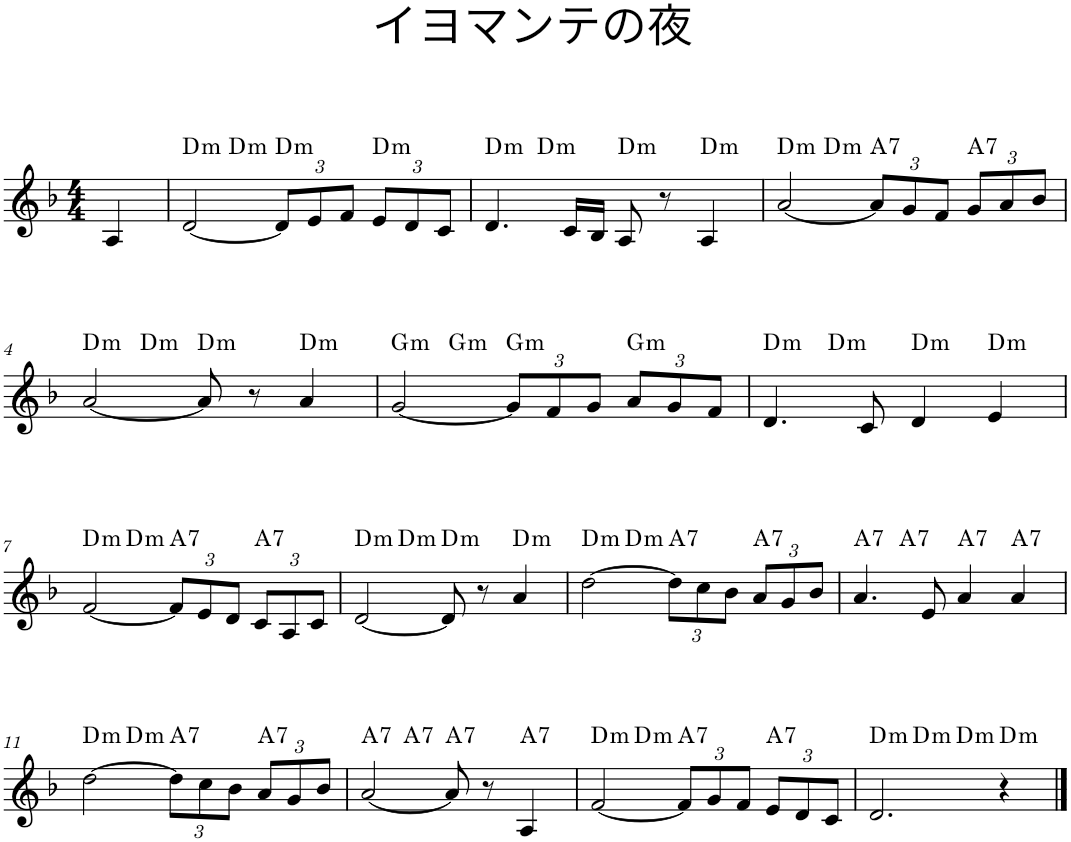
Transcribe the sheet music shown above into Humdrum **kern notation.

**kern	**harte
*part1	*part1
*staff1	*
*I"Piano	*
*I'Pno.	*
*clefG2	*
*k[b-]	*
*M4/4	*
=	=
4A/	.
=1	=1
!	!LO:H:kt=m
*^	*
[2d/	4ryy	D:min
!	!	!LO:H:kt=m
.	2.ryy	D:min
*Xbrackettup	*	*
!	!	!LO:H:kt=m
12d/L]	.	D:min
12e/	.	.
12f/J	.	.
!	!	!LO:H:kt=m
12e/L	.	D:min
12d/	.	.
12c/J	.	.
=2	=2	=2
!	!	!LO:H:kt=m
4.d/	4ryy	D:min
!	!	!LO:H:kt=m
.	2.ryy	D:min
16c/LL	.	.
16B-/JJ	.	.
!	!	!LO:H:kt=m
8A/	.	D:min
8r	.	.
!	!	!LO:H:kt=m
4A/	.	D:min
=3	=3	=3
!	!	!LO:H:kt=m
[2a/	4ryy	D:min
!	!	!LO:H:kt=m
.	2.ryy	D:min
!	!	!LO:H:kt=7
12a/L]	.	A:7
12g/	.	.
12f/J	.	.
!	!	!LO:H:kt=7
12g/L	.	A:7
12a/	.	.
12b-/J	.	.
!!LO:LB:g=z	!!
=4	=4	=4
!	!	!LO:H:kt=m
[<2a/	4ryy	D:min
!	!	!LO:H:kt=m
.	2.ryy	D:min
!	!	!LO:H:kt=m
8a/]	.	D:min
8r	.	.
!	!	!LO:H:kt=m
4a/	.	D:min
=5	=5	=5
!	!	!LO:H:kt=m
[2g/	4ryy	G:min
!	!	!LO:H:kt=m
.	2.ryy	G:min
!	!	!LO:H:kt=m
12g/L]	.	G:min
12f/	.	.
12g/J	.	.
!	!	!LO:H:kt=m
12a/L	.	G:min
12g/	.	.
12f/J	.	.
=6	=6	=6
!	!	!LO:H:kt=m
4.d/	4ryy	D:min
!	!	!LO:H:kt=m
.	2.ryy	D:min
8c/	.	.
!	!	!LO:H:kt=m
4d/	.	D:min
!	!	!LO:H:kt=m
4e/	.	D:min
!!LO:LB:g=z	!!
=7	=7	=7
!	!	!LO:H:kt=m
[2f/	4ryy	D:min
!	!	!LO:H:kt=m
.	2.ryy	D:min
!	!	!LO:H:kt=7
12f/L]	.	A:7
12e/	.	.
12d/J	.	.
!	!	!LO:H:kt=7
12c/L	.	A:7
12A/	.	.
12c/J	.	.
=8	=8	=8
!	!	!LO:H:kt=m
[<2d/	4ryy	D:min
!	!	!LO:H:kt=m
.	2.ryy	D:min
!	!	!LO:H:kt=m
8d/]	.	D:min
8r	.	.
!	!	!LO:H:kt=m
4a/	.	D:min
=9	=9	=9
!	!	!LO:H:kt=m
[2dd\	4ryy	D:min
!	!	!LO:H:kt=m
.	2.ryy	D:min
!	!	!LO:H:kt=7
12dd\L]	.	A:7
12cc\	.	.
12b-\J	.	.
!	!	!LO:H:kt=7
12a/L	.	A:7
12g/	.	.
12b-/J	.	.
=10	=10	=10
!	!	!LO:H:kt=7
4.a/	4ryy	A:7
!	!	!LO:H:kt=7
.	2.ryy	A:7
8e/	.	.
!	!	!LO:H:kt=7
4a/	.	A:7
!	!	!LO:H:kt=7
4a/	.	A:7
!!LO:LB:g=z	!!
=11	=11	=11
!	!	!LO:H:kt=m
[2dd\	4ryy	D:min
!	!	!LO:H:kt=m
.	2.ryy	D:min
!	!	!LO:H:kt=7
12dd\L]	.	A:7
12cc\	.	.
12b-\J	.	.
!	!	!LO:H:kt=7
12a/L	.	A:7
12g/	.	.
12b-/J	.	.
=12	=12	=12
!	!	!LO:H:kt=7
[<2a/	4ryy	A:7
!	!	!LO:H:kt=7
.	2.ryy	A:7
!	!	!LO:H:kt=7
8a/]	.	A:7
8r	.	.
!	!	!LO:H:kt=7
4A/	.	A:7
=13	=13	=13
!	!	!LO:H:kt=m
[2f/	4ryy	D:min
!	!	!LO:H:kt=m
.	2.ryy	D:min
!	!	!LO:H:kt=7
12f/L]	.	A:7
12g/	.	.
12f/J	.	.
!	!	!LO:H:kt=7
12e/L	.	A:7
12d/	.	.
12c/J	.	.
=14	=14	=14
!	!	!LO:H:kt=m
*	*^	*
2.d/	4ryy	2ryy	D:min
!	!	!	!LO:H:kt=m
.	2.ryy	.	D:min
!	!	!	!LO:H:kt=m
.	.	2ryy	D:min
!	!	!	!LO:H:kt=m
4r	.	.	D:min
*v	*v	*v	*
==	==
*-	*-
